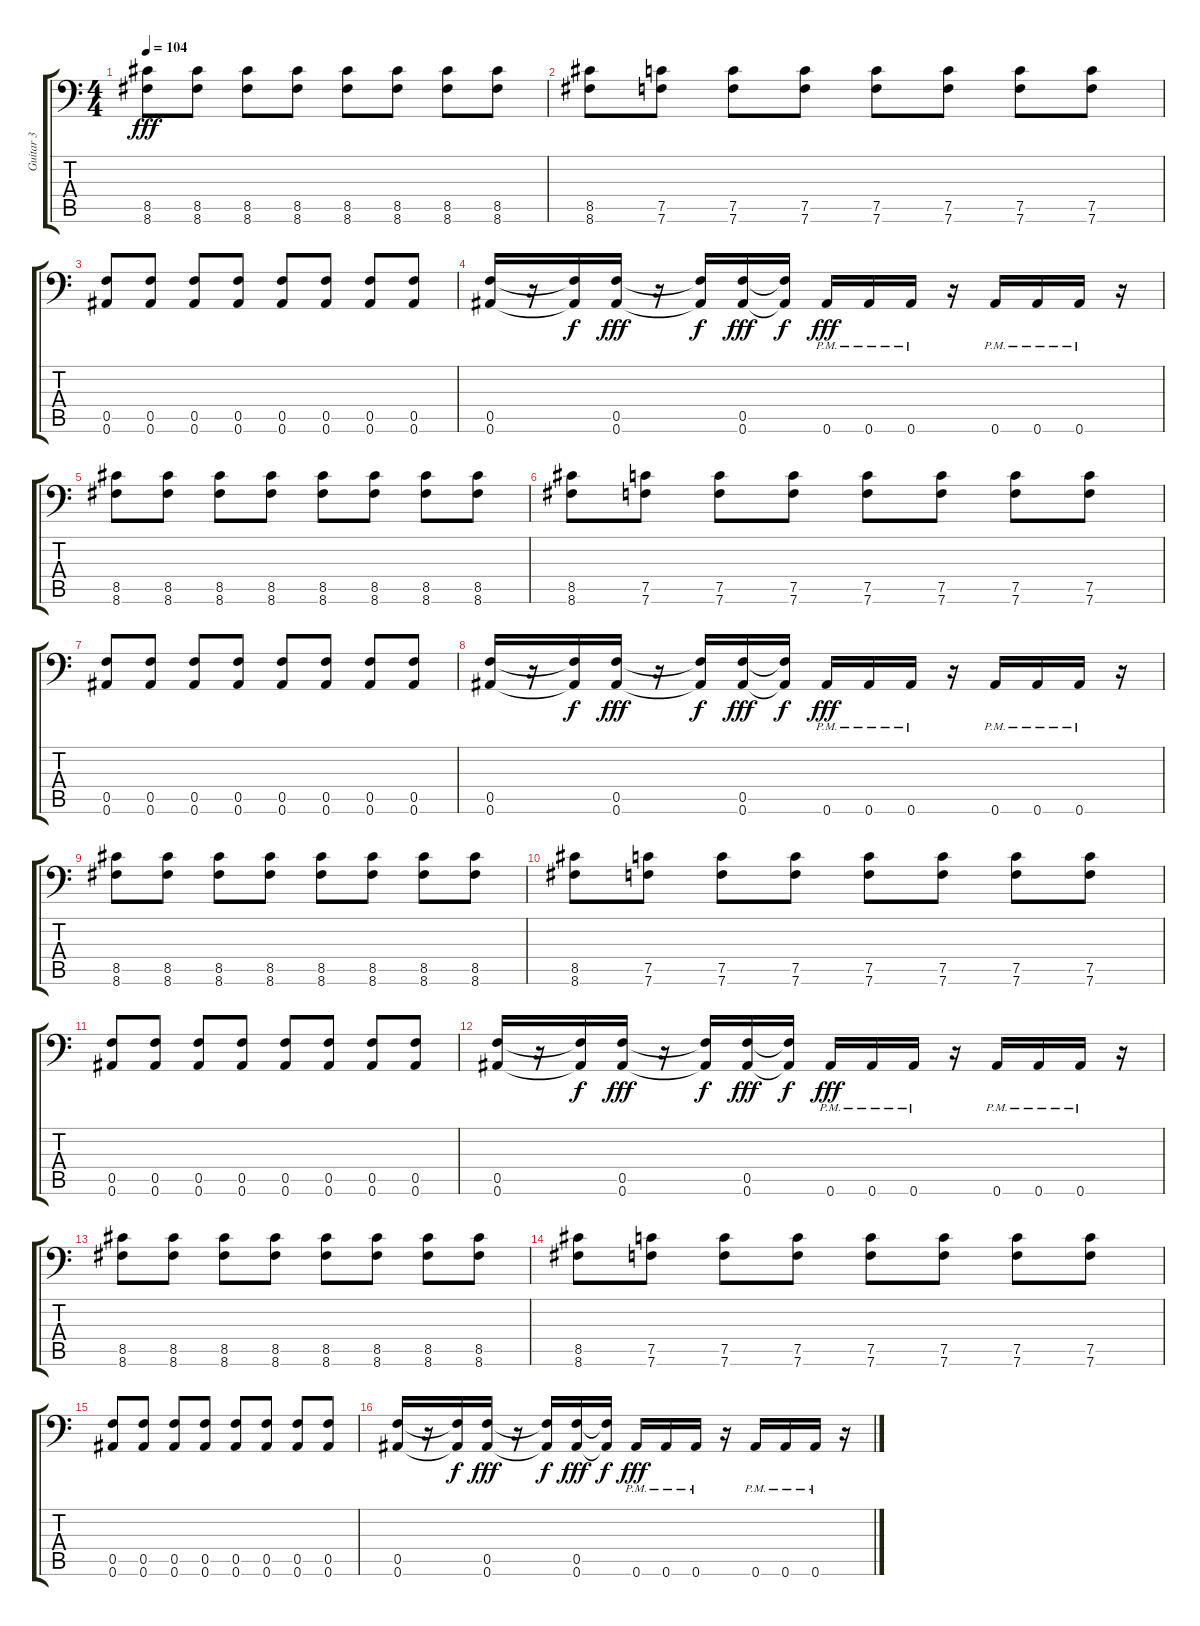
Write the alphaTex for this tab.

\track ("Guitar 3" "Guitar 3") {instrument distortionguitar}
\staff {score tabs}
\tuning (C4 G3 Eb3 Bb2 F2 Bb1) {hide}
\ts (4 4)
\tempo 104
\clef f4
\ks c
(8.5 8.6).8{dy fff} (8.5 8.6).8 (8.5 8.6).8 (8.5 8.6).8 (8.5 8.6).8 (8.5 8.6).8 (8.5 8.6).8 (8.5 8.6).8 |
(8.5 8.6).8 (7.5 7.6).8 (7.5 7.6).8 (7.5 7.6).8 (7.5 7.6).8 (7.5 7.6).8 (7.5 7.6).8 (7.5 7.6).8 |
(0.5 0.6).8 (0.5 0.6).8 (0.5 0.6).8 (0.5 0.6).8 (0.5 0.6).8 (0.5 0.6).8 (0.5 0.6).8 (0.5 0.6).8 |
(0.5 0.6).16 r.16 (0.5{t} 0.6{t}).16{dy f} (0.5 0.6).16{dy fff} r.16 (0.5{t} 0.6{t}).16{dy f} (0.5 0.6).16{dy fff} (0.5{t} 0.6{t}).16{dy f} 0.6{pm}.16{dy fff} 0.6{pm}.16 0.6{pm}.16 r.16 0.6{pm}.16 0.6{pm}.16 0.6{pm}.16 r.16 |
(8.5 8.6).8 (8.5 8.6).8 (8.5 8.6).8 (8.5 8.6).8 (8.5 8.6).8 (8.5 8.6).8 (8.5 8.6).8 (8.5 8.6).8 |
(8.5 8.6).8 (7.5 7.6).8 (7.5 7.6).8 (7.5 7.6).8 (7.5 7.6).8 (7.5 7.6).8 (7.5 7.6).8 (7.5 7.6).8 |
(0.5 0.6).8 (0.5 0.6).8 (0.5 0.6).8 (0.5 0.6).8 (0.5 0.6).8 (0.5 0.6).8 (0.5 0.6).8 (0.5 0.6).8 |
(0.5 0.6).16 r.16 (0.5{t} 0.6{t}).16{dy f} (0.5 0.6).16{dy fff} r.16 (0.5{t} 0.6{t}).16{dy f} (0.5 0.6).16{dy fff} (0.5{t} 0.6{t}).16{dy f} 0.6{pm}.16{dy fff} 0.6{pm}.16 0.6{pm}.16 r.16 0.6{pm}.16 0.6{pm}.16 0.6{pm}.16 r.16 |
(8.5 8.6).8 (8.5 8.6).8 (8.5 8.6).8 (8.5 8.6).8 (8.5 8.6).8 (8.5 8.6).8 (8.5 8.6).8 (8.5 8.6).8 |
(8.5 8.6).8 (7.5 7.6).8 (7.5 7.6).8 (7.5 7.6).8 (7.5 7.6).8 (7.5 7.6).8 (7.5 7.6).8 (7.5 7.6).8 |
(0.5 0.6).8 (0.5 0.6).8 (0.5 0.6).8 (0.5 0.6).8 (0.5 0.6).8 (0.5 0.6).8 (0.5 0.6).8 (0.5 0.6).8 |
(0.5 0.6).16 r.16 (0.5{t} 0.6{t}).16{dy f} (0.5 0.6).16{dy fff} r.16 (0.5{t} 0.6{t}).16{dy f} (0.5 0.6).16{dy fff} (0.5{t} 0.6{t}).16{dy f} 0.6{pm}.16{dy fff} 0.6{pm}.16 0.6{pm}.16 r.16 0.6{pm}.16 0.6{pm}.16 0.6{pm}.16 r.16 |
(8.5 8.6).8 (8.5 8.6).8 (8.5 8.6).8 (8.5 8.6).8 (8.5 8.6).8 (8.5 8.6).8 (8.5 8.6).8 (8.5 8.6).8 |
(8.5 8.6).8 (7.5 7.6).8 (7.5 7.6).8 (7.5 7.6).8 (7.5 7.6).8 (7.5 7.6).8 (7.5 7.6).8 (7.5 7.6).8 |
(0.5 0.6).8 (0.5 0.6).8 (0.5 0.6).8 (0.5 0.6).8 (0.5 0.6).8 (0.5 0.6).8 (0.5 0.6).8 (0.5 0.6).8 |
(0.5 0.6).16 r.16 (0.5{t} 0.6{t}).16{dy f} (0.5 0.6).16{dy fff} r.16 (0.5{t} 0.6{t}).16{dy f} (0.5 0.6).16{dy fff} (0.5{t} 0.6{t}).16{dy f} 0.6{pm}.16{dy fff} 0.6{pm}.16 0.6{pm}.16 r.16 0.6{pm}.16 0.6{pm}.16 0.6{pm}.16 r.16
